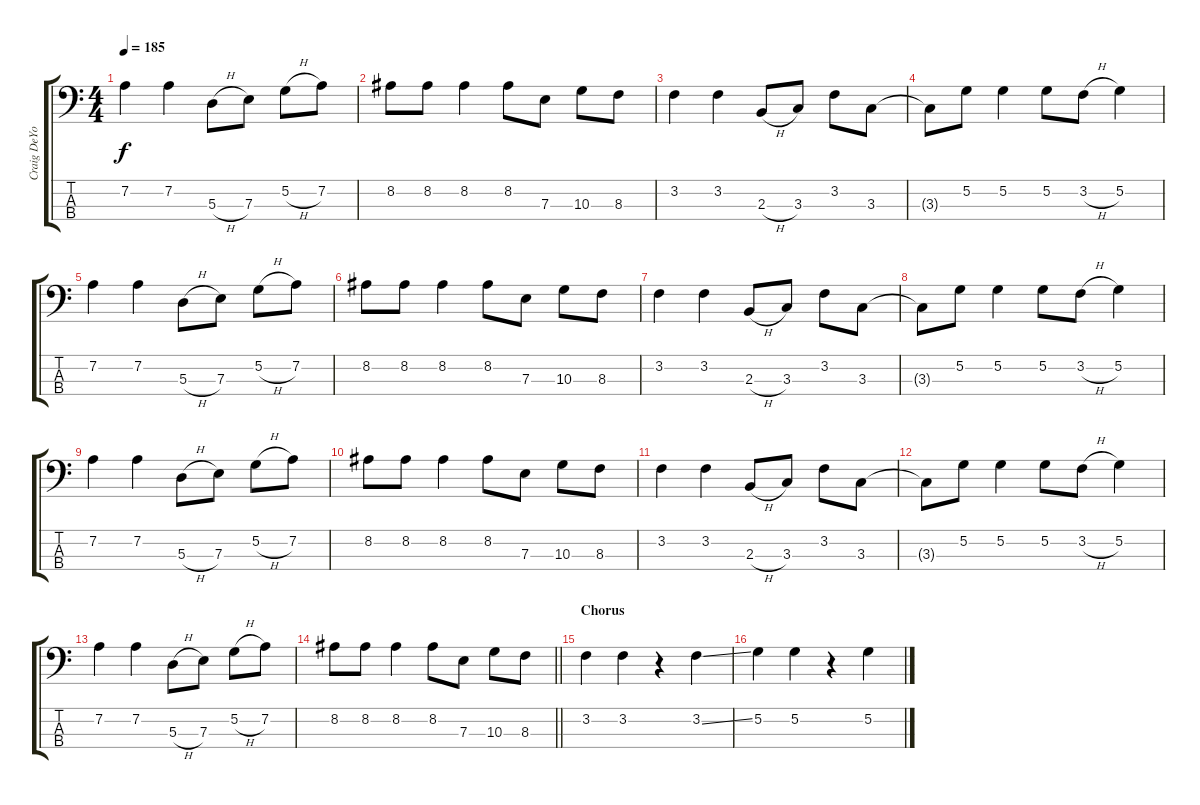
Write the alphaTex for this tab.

\track ("Craig DeYoung (Bass)" "Craig DeYo") {instrument electricbassfinger}
\staff {score tabs}
\tuning (G2 D2 A1 E1) {hide}
\ts (4 4)
\tempo 185
\clef f4
\ks c
7.2.4{dy f} 7.2.4 5.3{h}.8 7.3.8 5.2{h}.8 7.2.8 |
8.2.8 8.2.8 8.2.4 8.2.8 7.3.8 10.3.8 8.3.8 |
3.2.4 3.2.4 2.3{h}.8 3.3.8 3.2.8 3.3.8 |
3.3{t}.8 5.2.8 5.2.4 5.2.8 3.2{h}.8 5.2.4 |
7.2.4 7.2.4 5.3{h}.8 7.3.8 5.2{h}.8 7.2.8 |
8.2.8 8.2.8 8.2.4 8.2.8 7.3.8 10.3.8 8.3.8 |
3.2.4 3.2.4 2.3{h}.8 3.3.8 3.2.8 3.3.8 |
3.3{t}.8 5.2.8 5.2.4 5.2.8 3.2{h}.8 5.2.4 |
7.2.4 7.2.4 5.3{h}.8 7.3.8 5.2{h}.8 7.2.8 |
8.2.8 8.2.8 8.2.4 8.2.8 7.3.8 10.3.8 8.3.8 |
3.2.4 3.2.4 2.3{h}.8 3.3.8 3.2.8 3.3.8 |
3.3{t}.8 5.2.8 5.2.4 5.2.8 3.2{h}.8 5.2.4 |
7.2.4 7.2.4 5.3{h}.8 7.3.8 5.2{h}.8 7.2.8 |
\barLineRight lightlight
8.2.8 8.2.8 8.2.4 8.2.8 7.3.8 10.3.8 8.3.8 |
\section ("" "Chorus")
3.2.4 3.2.4 r.4 3.2{ss}.4 |
5.2.4 5.2.4 r.4 5.2{ss}.4
